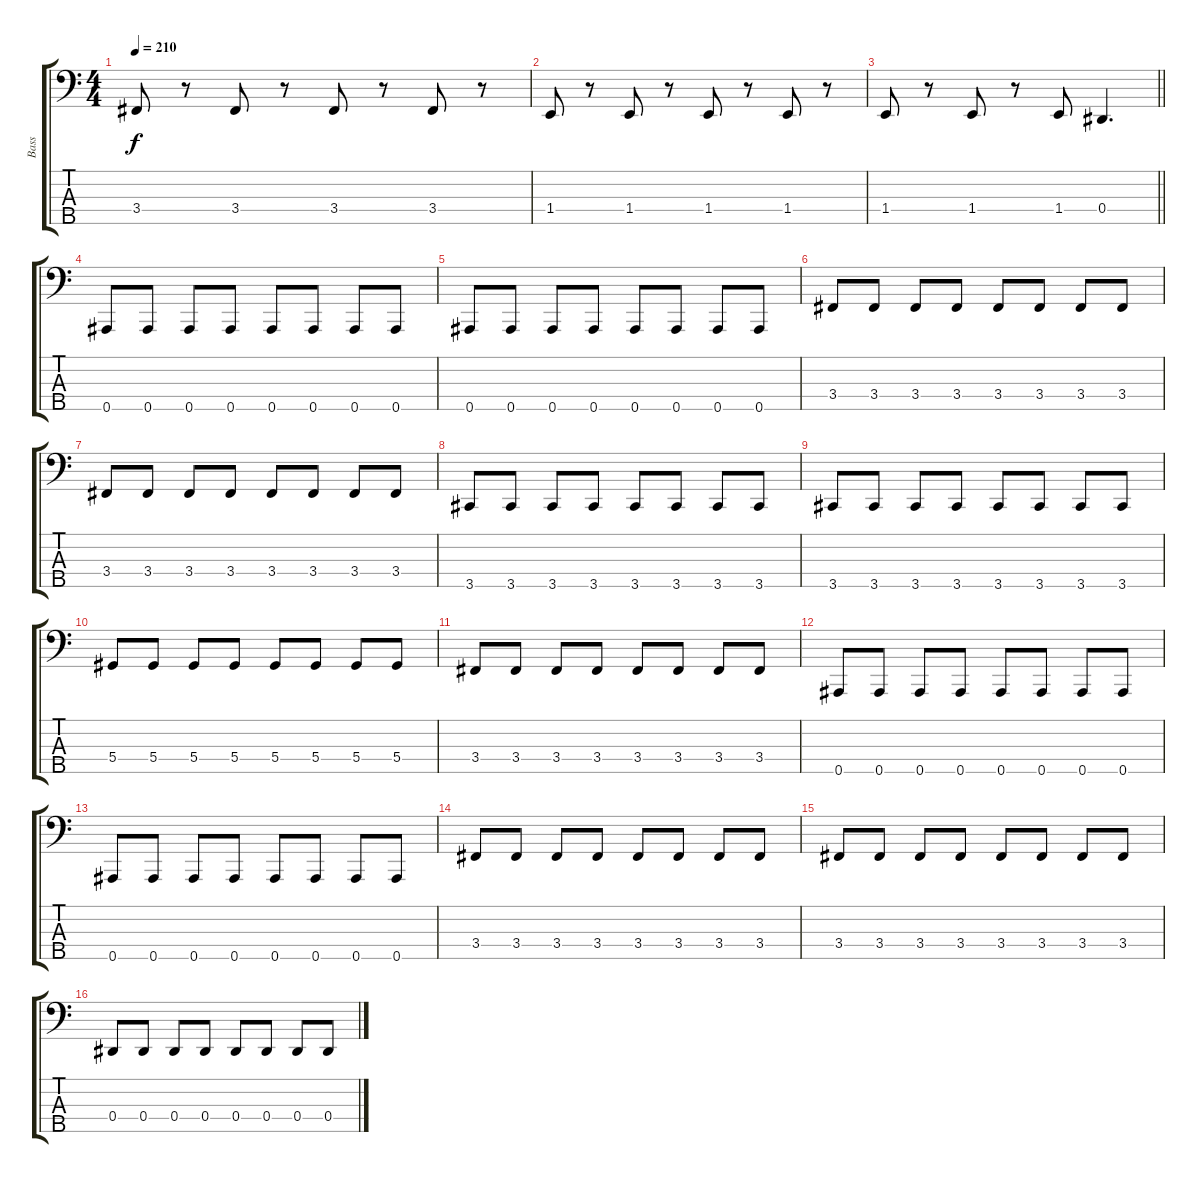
\track ("Bass" "Bass") {instrument electricbassfinger}
\staff {score tabs}
\tuning (Gb2 Db2 Ab1 Eb1 Bb0) {hide}
\ts (4 4)
\tempo 210
\clef f4
\ks c
3.4.8{dy f} r.8 3.4.8 r.8 3.4.8 r.8 3.4.8 r.8 |
1.4.8 r.8 1.4.8 r.8 1.4.8 r.8 1.4.8 r.8 |
\barLineRight lightlight
1.4.8 r.8 1.4.8 r.8 1.4.8 0.4.4{d} |
0.5.8 0.5.8 0.5.8 0.5.8 0.5.8 0.5.8 0.5.8 0.5.8 |
0.5.8 0.5.8 0.5.8 0.5.8 0.5.8 0.5.8 0.5.8 0.5.8 |
3.4.8 3.4.8 3.4.8 3.4.8 3.4.8 3.4.8 3.4.8 3.4.8 |
3.4.8 3.4.8 3.4.8 3.4.8 3.4.8 3.4.8 3.4.8 3.4.8 |
3.5.8 3.5.8 3.5.8 3.5.8 3.5.8 3.5.8 3.5.8 3.5.8 |
3.5.8 3.5.8 3.5.8 3.5.8 3.5.8 3.5.8 3.5.8 3.5.8 |
5.4.8 5.4.8 5.4.8 5.4.8 5.4.8 5.4.8 5.4.8 5.4.8 |
3.4.8 3.4.8 3.4.8 3.4.8 3.4.8 3.4.8 3.4.8 3.4.8 |
0.5.8 0.5.8 0.5.8 0.5.8 0.5.8 0.5.8 0.5.8 0.5.8 |
0.5.8 0.5.8 0.5.8 0.5.8 0.5.8 0.5.8 0.5.8 0.5.8 |
3.4.8 3.4.8 3.4.8 3.4.8 3.4.8 3.4.8 3.4.8 3.4.8 |
3.4.8 3.4.8 3.4.8 3.4.8 3.4.8 3.4.8 3.4.8 3.4.8 |
0.4.8 0.4.8 0.4.8 0.4.8 0.4.8 0.4.8 0.4.8 0.4.8
